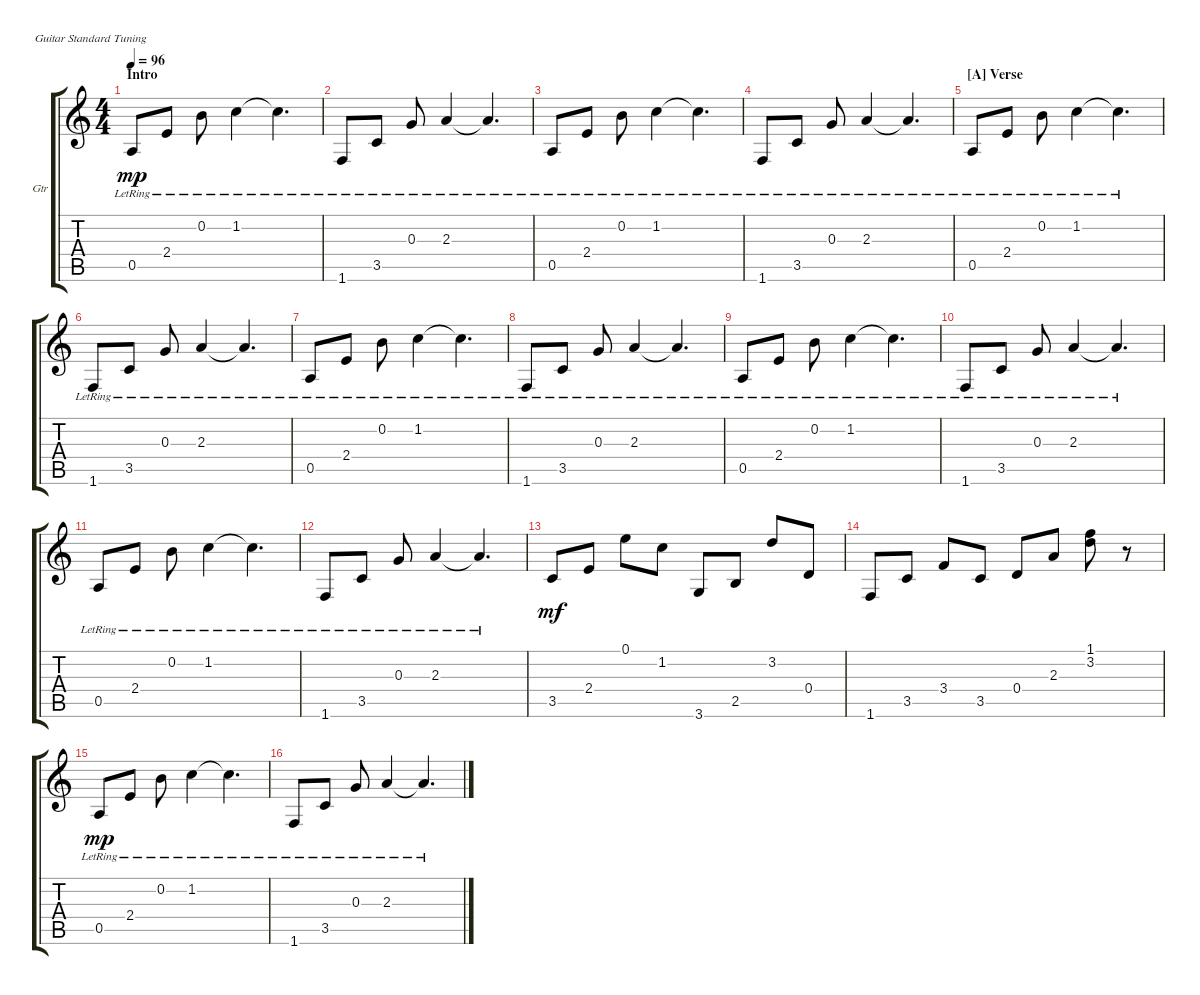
\defaultSystemsLayout 4
\bracketExtendMode groupsimilarinstruments
\firstSystemTrackNameOrientation horizontal
\otherSystemsTrackNameOrientation horizontal
\track ("Guitar (Clean)" "Gtr") {instrument acousticguitarsteel}
\staff {score tabs}
\tuning (E4 B3 G3 D3 A2 E2)
\ts (4 4)
\section ("" "Intro")
\tempo 96
\clef g2
\scale
0.487395
\ks c
0.5{lr}.8{dy mp instrument acousticguitarsteel} 2.4{lr}.8 0.2{lr}.8 1.2{lr}.4 1.2{lr t}.4{d} |
\scale
0.256303 1.6{lr}.8 3.5{lr}.8 0.3{lr}.8 2.3{lr}.4 2.3{lr t}.4{d} |
\scale
0.256303 0.5{lr}.8 2.4{lr}.8 0.2{lr}.8 1.2{lr}.4 1.2{lr t}.4{d} |
\scale
0.333333 1.6{lr}.8 3.5{lr}.8 0.3{lr}.8 2.3{lr}.4 2.3{lr t}.4{d} |
\section ("A" "Verse")
\scale
0.333333 0.5{lr}.8 2.4{lr}.8 0.2{lr}.8 1.2{lr}.4 1.2{lr t}.4{d} |
\scale
0.333333 1.6{lr}.8 3.5{lr}.8 0.3{lr}.8 2.3{lr}.4 2.3{lr t}.4{d} |
\scale
0.333333 0.5{lr}.8 2.4{lr}.8 0.2{lr}.8 1.2{lr}.4 1.2{lr t}.4{d} |
\scale
0.333333 1.6{lr}.8 3.5{lr}.8 0.3{lr}.8 2.3{lr}.4 2.3{lr t}.4{d} |
\scale
0.333333 0.5{lr}.8 2.4{lr}.8 0.2{lr}.8 1.2{lr}.4 1.2{lr t}.4{d} |
1.6{lr}.8 3.5{lr}.8 0.3{lr}.8 2.3{lr}.4 2.3{lr t}.4{d} |
0.5{lr}.8 2.4{lr}.8 0.2{lr}.8 1.2{lr}.4 1.2{lr t}.4{d} |
1.6{lr}.8 3.5{lr}.8 0.3{lr}.8 2.3{lr}.4 2.3{lr t}.4{d} |
\scale
0.333333 3.5.8{dy mf} 2.4.8 0.1.8 1.2.8 3.6.8 2.5.8 3.2.8 0.4.8 |
\scale
0.333333 1.6.8 3.5.8 3.4.8 3.5.8 0.4.8 2.3.8 (3.2 1.1).8 r.8 |
\scale
0.333333 0.5{lr}.8{dy mp} 2.4{lr}.8 0.2{lr}.8 1.2{lr}.4 1.2{lr t}.4{d} |
\scale
0.333333 1.6{lr}.8 3.5{lr}.8 0.3{lr}.8 2.3{lr}.4 2.3{lr t}.4{d}
